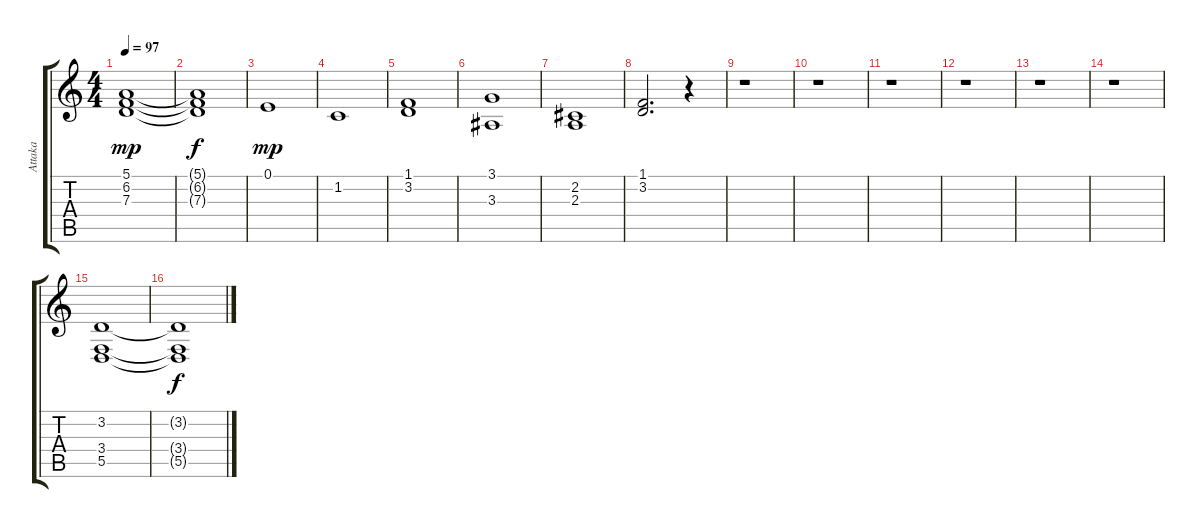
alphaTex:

\track ("Attaka" "Attaka") {instrument synthstrings2}
\staff {score tabs}
\tuning (E4 B3 G3 D3 A2 E2) {hide}
\ts (4 4)
\tempo 97
\clef g2
\ks c
(5.1 6.2 7.3).1{dy mp volume 1} |
(5.1{t} 6.2{t} 7.3{t}).1{dy f} |
0.1.1{dy mp volume 16} |
1.2.1{volume 7} |
(1.1 3.2).1{volume 16} |
(3.1 3.3).1{volume 5} |
(2.2 2.3).1{volume 15} |
(1.1 3.2).2{d volume 7} r.4 |
r.1 |
r.1 |
r.1 |
r.1 |
r.1 |
r.1 |
(3.2 3.4 5.5).1{volume 4} |
(3.2{t} 3.4{t} 5.5{t}).1{dy f}
